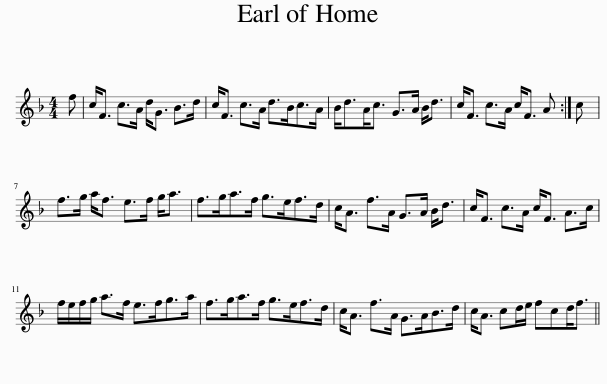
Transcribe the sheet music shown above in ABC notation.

X:1
L:1/8
M:4/4
I:linebreak $
K:F
V:1 treble
V:1
 f | c<F c>A d<G B>d | c<F c>A d>Bc>A | B<dA<c G>A B<d | c<F c>A c<F A :| %5
 c |$ f>g a<f e>f g<a | f>ga>f g>ef>d | c<A f>A G>A B<d | c<F c>A c<F A>c |$ %10
 f/e/f/g/ a>f e>fg>a | f>ga>f g>ef>d | c<A f>A G>AB>d | c<A cd/e/ fcd<f || %14
